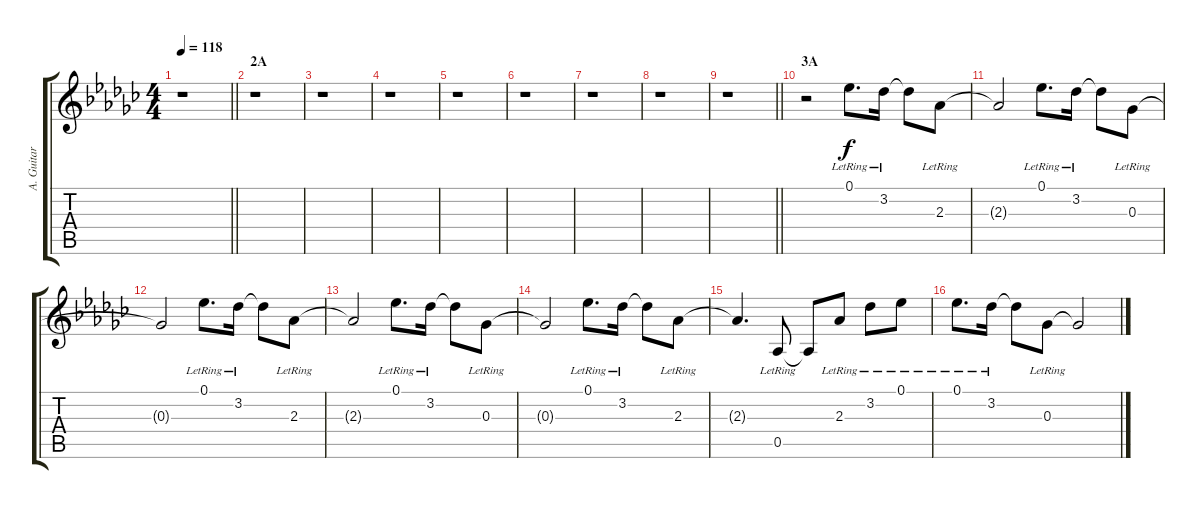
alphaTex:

\track ("A. Guitar I" "A. Guitar ") {instrument acousticguitarsteel}
\staff {score tabs}
\tuning (Eb4 Bb3 Gb3 Db3 Ab2 Eb2) {hide}
\ts (4 4)
\tempo 118
\clef g2
\barLineRight lightlight
\ks gb
r.1{dy f} |
\section ("" "2A")
r.1 |
r.1 |
r.1 |
r.1 |
r.1 |
r.1 |
r.1 |
\barLineRight lightlight
r.1 |
\section ("" "3A")
r.2 0.1{lr}.8{d} 3.2{lr}.16 3.2{t}.8 2.3{lr}.8 |
2.3{t}.2 0.1{lr}.8{d} 3.2{lr}.16 3.2{t}.8 0.3{lr}.8 |
0.3{t}.2 0.1{lr}.8{d} 3.2{lr}.16 3.2{t}.8 2.3{lr}.8 |
2.3{t}.2 0.1{lr}.8{d} 3.2{lr}.16 3.2{t}.8 0.3{lr}.8 |
0.3{t}.2 0.1{lr}.8{d} 3.2{lr}.16 3.2{t}.8 2.3{lr}.8 |
2.3{t}.4{d} 0.5{lr}.8 0.5{t}.8 2.3{lr}.8 3.2{lr}.8 0.1{lr}.8 |
0.1{lr}.8{d} 3.2{lr}.16 3.2{t}.8 0.3{lr}.8 0.3{t}.2
